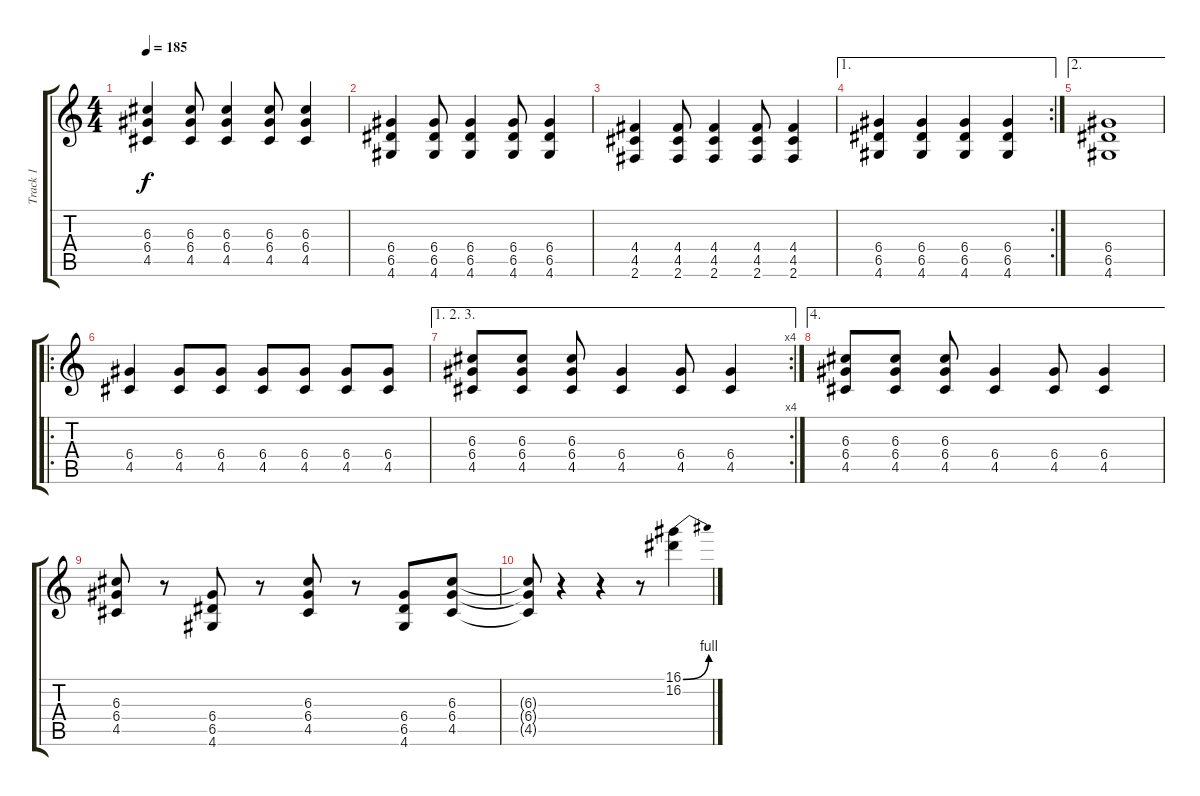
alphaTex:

\track ("Track 1" "Track 1") {instrument overdrivenguitar}
\staff {score tabs}
\tuning (E4 B3 G3 D3 A2 E2) {hide}
\ts (4 4)
\tempo 185
\clef g2
\ks c
(6.3 6.4 4.5).4{dy f} (6.3 6.4 4.5).8 (6.3 6.4 4.5).4 (6.3 6.4 4.5).8 (6.3 6.4 4.5).4 |
(6.4 6.5 4.6).4 (6.4 6.5 4.6).8 (6.4 6.5 4.6).4 (6.4 6.5 4.6).8 (6.4 6.5 4.6).4 |
(4.4 4.5 2.6).4 (4.4 4.5 2.6).8 (4.4 4.5 2.6).4 (4.4 4.5 2.6).8 (4.4 4.5 2.6).4 |
\ae 1
\rc 2
(6.4 6.5 4.6).4 (6.4 6.5 4.6).4 (6.4 6.5 4.6).4 (6.4 6.5 4.6).4 |
\ae 2
(6.4 6.5 4.6).1 |
\ro
(6.4 4.5).4 (6.4 4.5).8 (6.4 4.5).8 (6.4 4.5).8 (6.4 4.5).8 (6.4 4.5).8 (6.4 4.5).8 |
\ae (1 2 3)
\rc 4
(6.3 6.4 4.5).8 (6.3 6.4 4.5).8 (6.3 6.4 4.5).8 (6.4 4.5).4 (6.4 4.5).8 (6.4 4.5).4 |
\ae 4
(6.3 6.4 4.5).8 (6.3 6.4 4.5).8 (6.3 6.4 4.5).8 (6.4 4.5).4 (6.4 4.5).8 (6.4 4.5).4 |
(6.3 6.4 4.5).8 r.8 (6.4 6.5 4.6).8 r.8 (6.3 6.4 4.5).8 r.8 (6.4 6.5 4.6).8 (6.3 6.4 4.5).8 |
(6.3{t} 6.4{t} 4.5{t}).8 r.4 r.4 r.8 (16.1{be (bend 0 0 60 4)} 16.2).4
